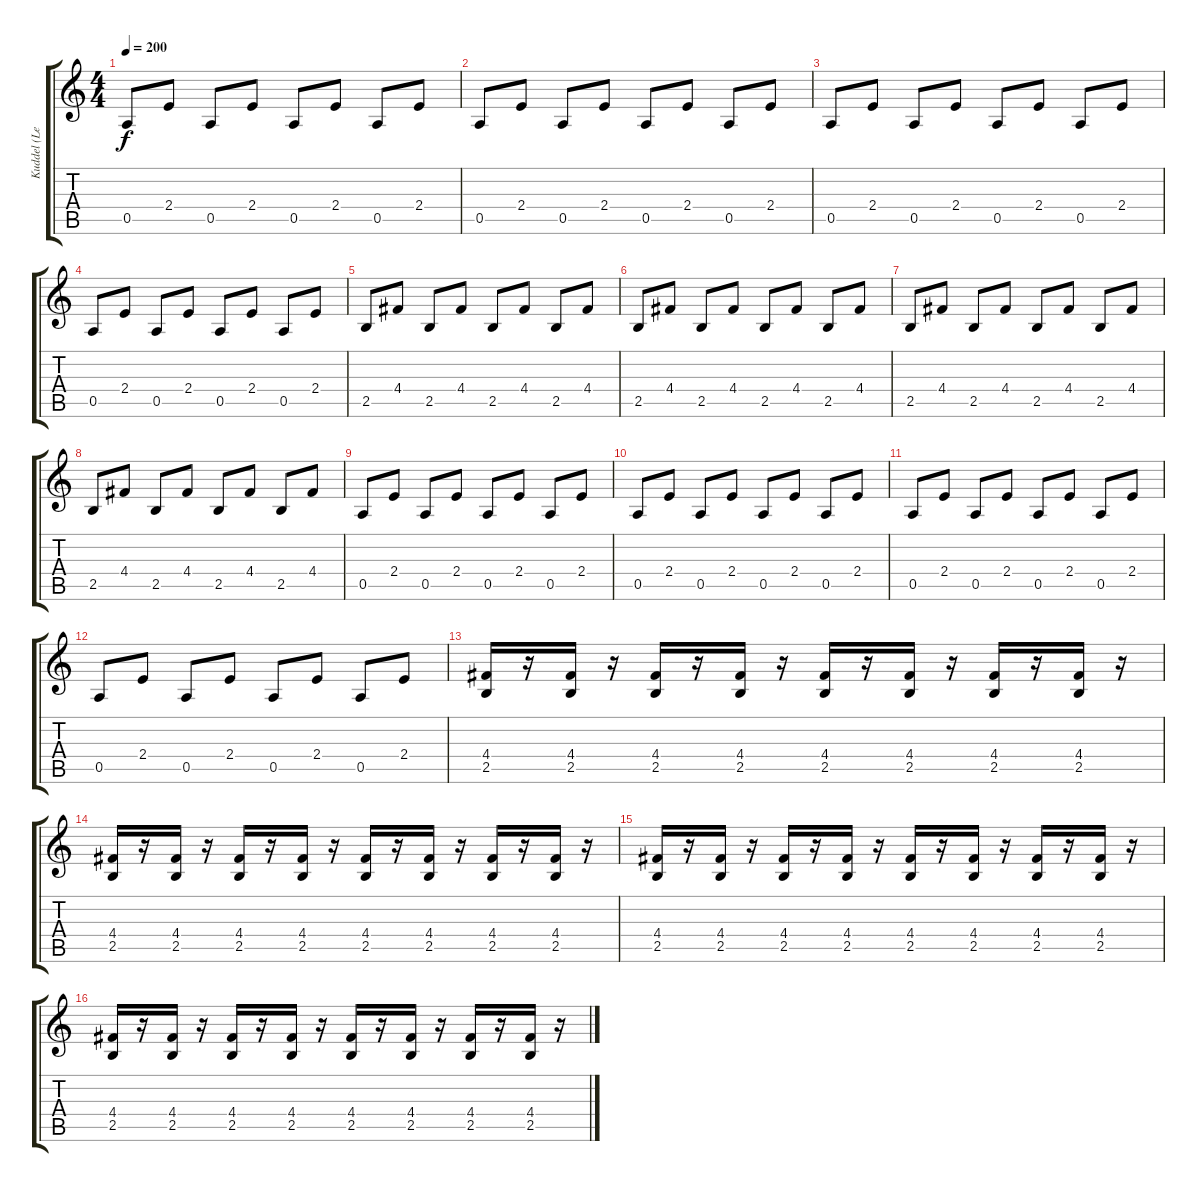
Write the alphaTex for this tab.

\track ("Kuddel (Lead Guitar)" "Kuddel (Le") {instrument distortionguitar}
\staff {score tabs}
\tuning (E4 B3 G3 D3 A2 E2) {hide}
\ts (4 4)
\tempo 200
\clef g2
\ks c
0.5.8{dy f} 2.4.8 0.5.8 2.4.8 0.5.8 2.4.8 0.5.8 2.4.8 |
0.5.8 2.4.8 0.5.8 2.4.8 0.5.8 2.4.8 0.5.8 2.4.8 |
0.5.8 2.4.8 0.5.8 2.4.8 0.5.8 2.4.8 0.5.8 2.4.8 |
0.5.8 2.4.8 0.5.8 2.4.8 0.5.8 2.4.8 0.5.8 2.4.8 |
2.5.8 4.4.8 2.5.8 4.4.8 2.5.8 4.4.8 2.5.8 4.4.8 |
2.5.8 4.4.8 2.5.8 4.4.8 2.5.8 4.4.8 2.5.8 4.4.8 |
2.5.8 4.4.8 2.5.8 4.4.8 2.5.8 4.4.8 2.5.8 4.4.8 |
2.5.8 4.4.8 2.5.8 4.4.8 2.5.8 4.4.8 2.5.8 4.4.8 |
0.5.8 2.4.8 0.5.8 2.4.8 0.5.8 2.4.8 0.5.8 2.4.8 |
0.5.8 2.4.8 0.5.8 2.4.8 0.5.8 2.4.8 0.5.8 2.4.8 |
0.5.8 2.4.8 0.5.8 2.4.8 0.5.8 2.4.8 0.5.8 2.4.8 |
0.5.8 2.4.8 0.5.8 2.4.8 0.5.8 2.4.8 0.5.8 2.4.8 |
(4.4 2.5).16{volume 13 instrument distortionguitar} r.16 (4.4 2.5).16 r.16 (4.4 2.5).16 r.16 (4.4 2.5).16 r.16 (4.4 2.5).16 r.16 (4.4 2.5).16 r.16 (4.4 2.5).16 r.16 (4.4 2.5).16 r.16 |
(4.4 2.5).16 r.16 (4.4 2.5).16 r.16 (4.4 2.5).16 r.16 (4.4 2.5).16 r.16 (4.4 2.5).16 r.16 (4.4 2.5).16 r.16 (4.4 2.5).16 r.16 (4.4 2.5).16 r.16 |
(4.4 2.5).16 r.16 (4.4 2.5).16 r.16 (4.4 2.5).16 r.16 (4.4 2.5).16 r.16 (4.4 2.5).16 r.16 (4.4 2.5).16 r.16 (4.4 2.5).16 r.16 (4.4 2.5).16 r.16 |
(4.4 2.5).16 r.16 (4.4 2.5).16 r.16 (4.4 2.5).16 r.16 (4.4 2.5).16 r.16 (4.4 2.5).16 r.16 (4.4 2.5).16 r.16 (4.4 2.5).16 r.16 (4.4 2.5).16 r.16
